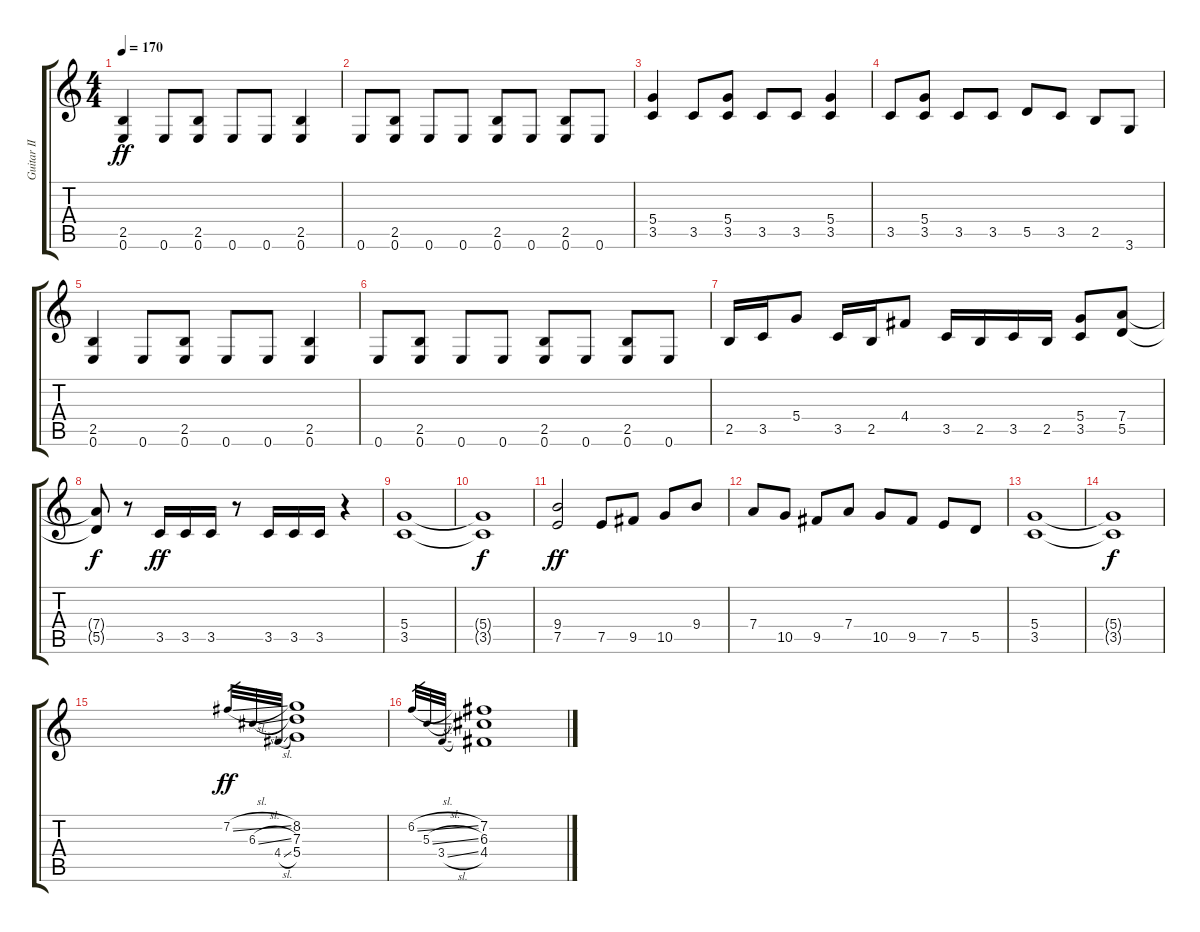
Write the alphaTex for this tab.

\track ("Guitar II" "Guitar II") {instrument distortionguitar}
\staff {score tabs}
\tuning (E4 B3 G3 D3 A2 E2) {hide}
\ts (4 4)
\tempo 170
\clef g2
\ks c
(2.5 0.6).4{dy ff} 0.6.8 (2.5 0.6).8 0.6.8 0.6.8 (2.5 0.6).4 |
0.6.8 (2.5 0.6).8 0.6.8 0.6.8 (2.5 0.6).8 0.6.8 (2.5 0.6).8 0.6.8 |
(5.4 3.5).4 3.5.8 (5.4 3.5).8 3.5.8 3.5.8 (5.4 3.5).4 |
3.5.8 (5.4 3.5).8 3.5.8 3.5.8 5.5.8 3.5.8 2.5.8 3.6.8 |
(2.5 0.6).4 0.6.8 (2.5 0.6).8 0.6.8 0.6.8 (2.5 0.6).4 |
0.6.8 (2.5 0.6).8 0.6.8 0.6.8 (2.5 0.6).8 0.6.8 (2.5 0.6).8 0.6.8 |
2.5.16 3.5.16 5.4.8 3.5.16 2.5.16 4.4.8 3.5.16 2.5.16 3.5.16 2.5.16 (5.4 3.5).8 (7.4 5.5).8 |
(7.4{t} 5.5{t}).8{dy f} r.8 3.5.16{dy ff} 3.5.16 3.5.16 r.8 3.5.16 3.5.16 3.5.16 r.4 |
(5.4 3.5).1 |
(5.4{t} 3.5{t}).1{dy f} |
(9.4 7.5).2{dy ff} 7.5.8 9.5.8 10.5.8 9.4.8 |
7.4.8 10.5.8 9.5.8 7.4.8 10.5.8 9.5.8 7.5.8 5.5.8 |
(5.4 3.5).1 |
(5.4{t} 3.5{t}).1{dy f} |
7.2{sl}.32{gr dy ff} 6.3{sl}.32{gr} 4.4{sl}.32{gr} (8.2 7.3 5.4).1 |
6.2{sl}.32{gr} 5.3{sl}.32{gr} 3.4{sl}.32{gr} (7.2 6.3 4.4).1
